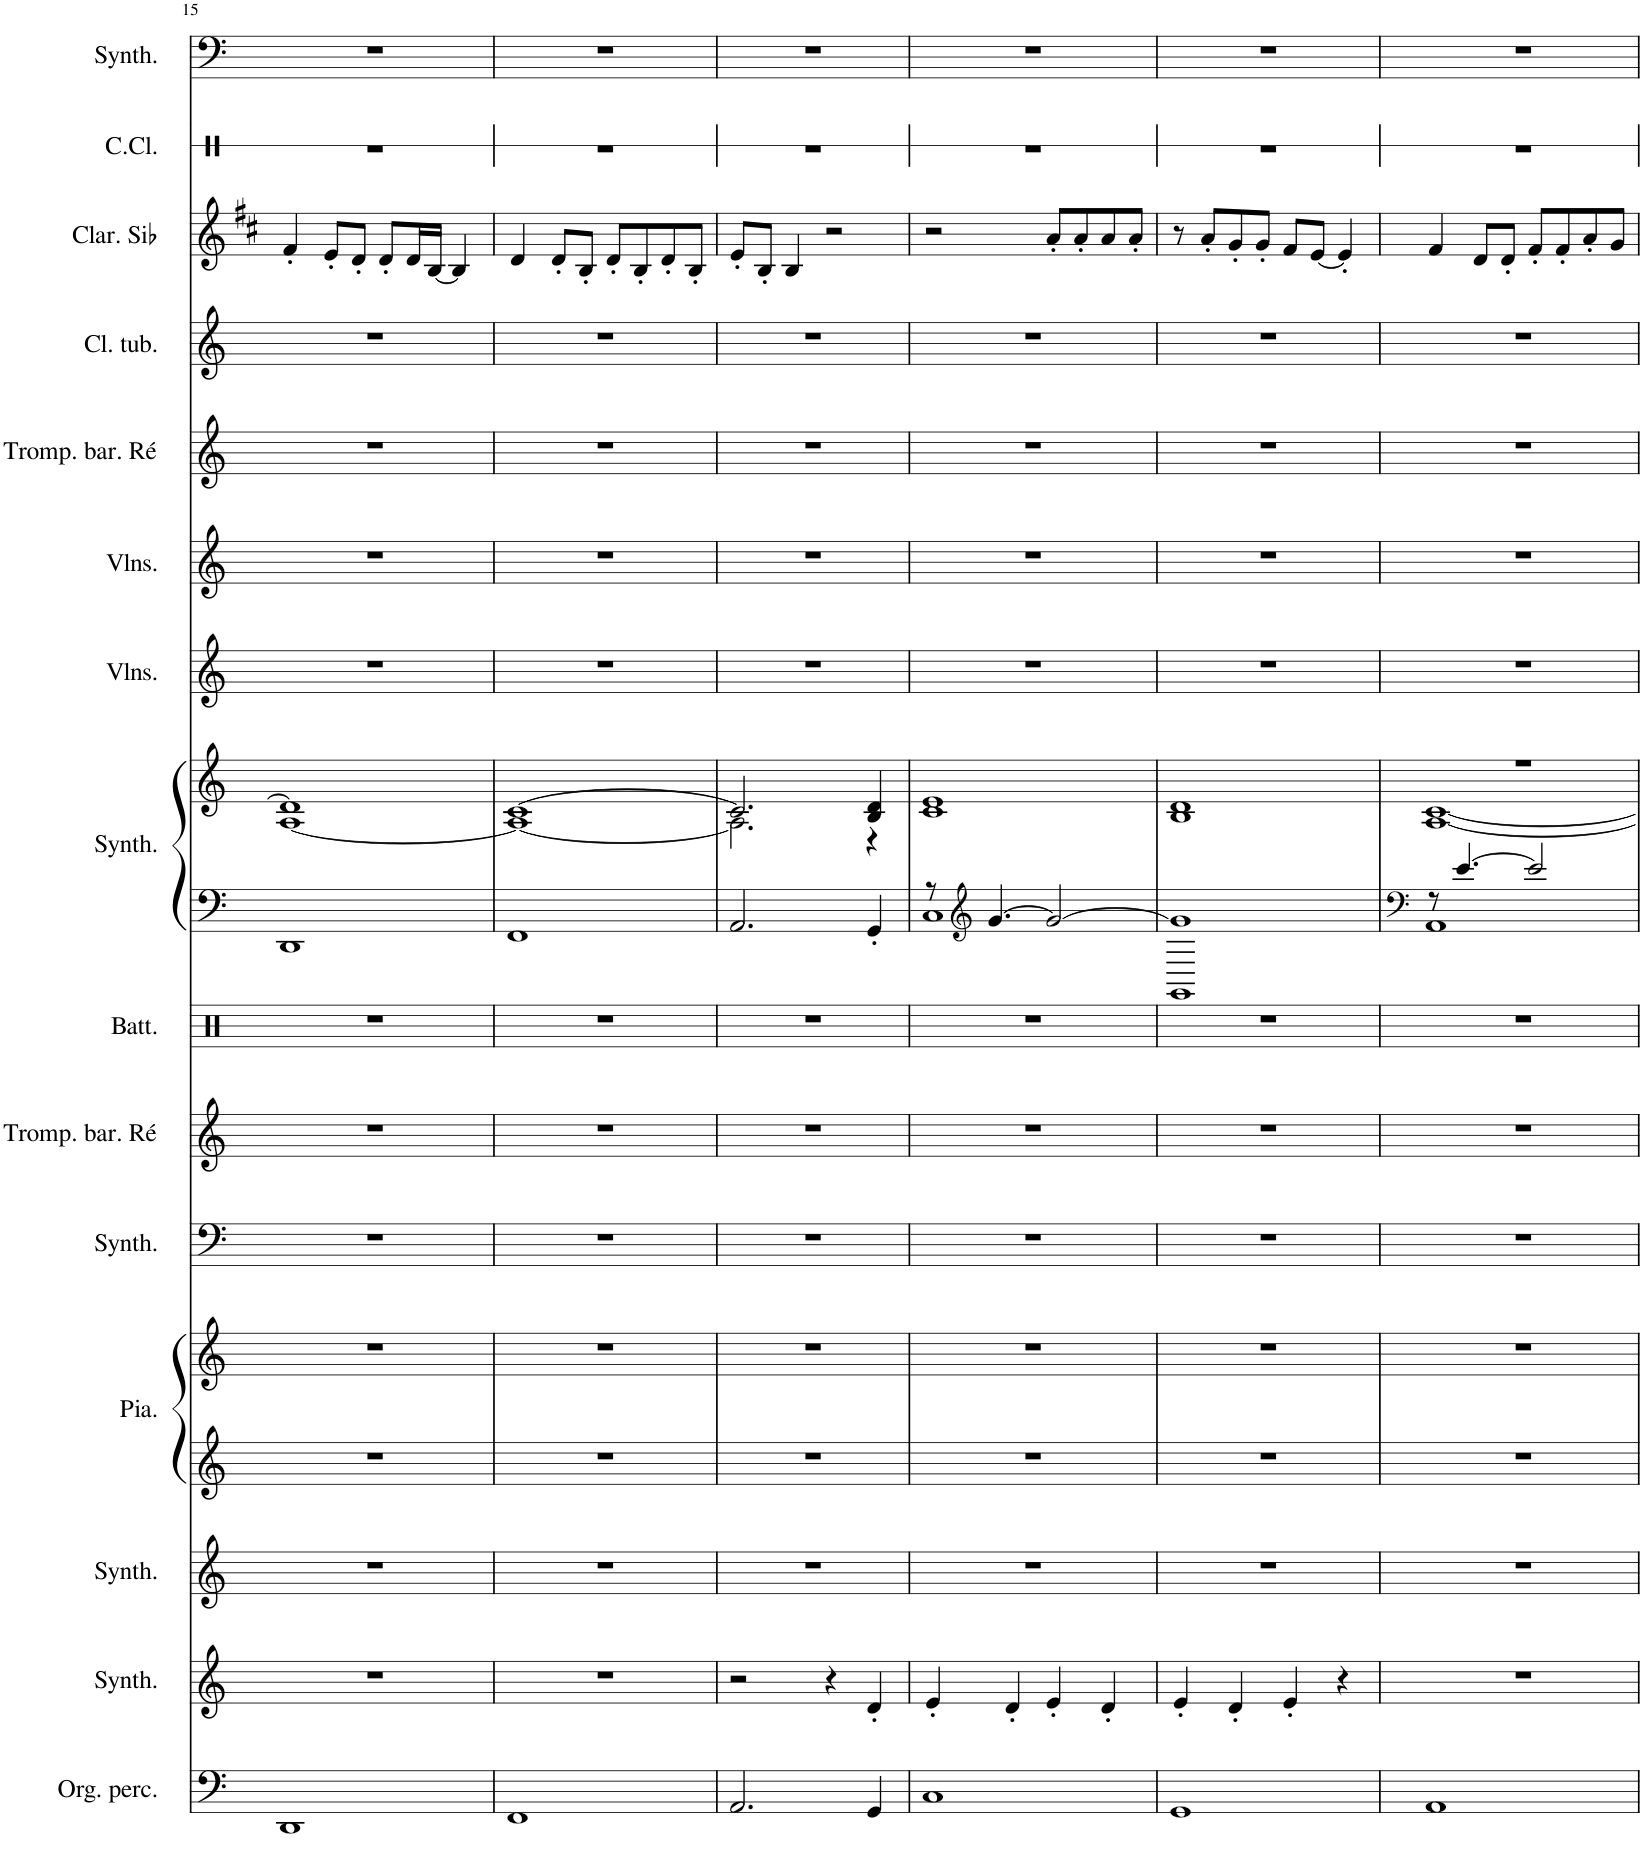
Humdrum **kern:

**kern	**kern	**kern	**kern	**kern	**kern	**kern	**kern	**kern	**kern	**kern	**kern	**kern	**kern	**kern	**kern	**kern
*part15	*part14	*part13	*part12	*part12	*part11	*part10	*part9	*part8	*part8	*part7	*part6	*part5	*part4	*part3	*part2	*part1
*staff17	*staff16	*staff15	*staff14	*staff13	*staff12	*staff11	*staff10	*staff9	*staff8	*staff7	*staff6	*staff5	*staff4	*staff3	*staff2	*staff1
*I"Orgue percussif	*I"Synthétiseur Pad	*I"Synthétiseur d'effets	*I"Piano	*	*I"Synthétiseur Pad	*I"Trompette baroque en Ré	*I"Batterie	*I"Synthétiseur Pad	*	*I"Violons	*I"Violons	*I"Trompette baroque en Ré	*I"Cloches tubulaires	*I"Clarinette en Sib	*I"Caisse claire	*I"Synthétiseur de basses
*I'Org. perc.	*I'Synth.	*I'Synth.	*I'Pia.	*	*I'Synth.	*I'Tromp. bar. Ré	*I'Batt.	*I'Synth.	*	*I'Vlns.	*I'Vlns.	*I'Tromp. bar. Ré	*I'Cl. tub.	*I'Clar. Sib	*I'C.Cl.	*I'Synth.
!!LO:PB:g=z
*clefF4	*clefG2	*clefG2	*clefG2	*clefG2	*clefF4	*clefG2	*clefX	*clefF4	*clefG2	*clefG2	*clefG2	*clefG2	*clefG2	*clefG2	*clefX	*clefF4
*	*	*	*	*	*	*Trd-1c-2	*	*	*	*	*	*Trd-1c-2	*	*Trd1c2	*	*
*k[]	*k[]	*k[]	*k[]	*k[]	*k[]	*k[]	*k[]	*k[]	*k[]	*k[]	*k[]	*k[]	*k[]	*k[f#c#]	*k[]	*k[]
*M4/4	*M4/4	*M4/4	*M4/4	*M4/4	*M4/4	*M4/4	*M4/4	*M4/4	*M4/4	*M4/4	*M4/4	*M4/4	*M4/4	*M4/4	*M4/4	*M4/4
=15	=15	=15	=15	=15	=15	=15	=15	=15	=15	=15	=15	=15	=15	=15	=15	=15
*	*	*	*	*	*	*	*	*	*^	*	*	*	*	*	*	*
1DD	1r	1r	1r	1r	1r	1r	1r	1DD	1d]	[1A	1r	1r	1r	1r	4f#'/	1r	1r
.	.	.	.	.	.	.	.	.	.	.	.	.	.	.	8e'/L	.	.
.	.	.	.	.	.	.	.	.	.	.	.	.	.	.	8d'/J	.	.
.	.	.	.	.	.	.	.	.	.	.	.	.	.	.	8d'/L	.	.
.	.	.	.	.	.	.	.	.	.	.	.	.	.	.	16d/L	.	.
.	.	.	.	.	.	.	.	.	.	.	.	.	.	.	[16B/JJ	.	.
.	.	.	.	.	.	.	.	.	.	.	.	.	.	.	4B/]	.	.
=16	=16	=16	=16	=16	=16	=16	=16	=16	=16	=16	=16	=16	=16	=16	=16	=16	=16
1FF	1r	1r	1r	1r	1r	1r	1r	1FF	[1c	1A_	1r	1r	1r	1r	4d/	1r	1r
.	.	.	.	.	.	.	.	.	.	.	.	.	.	.	8d'/L	.	.
.	.	.	.	.	.	.	.	.	.	.	.	.	.	.	8B'/J	.	.
.	.	.	.	.	.	.	.	.	.	.	.	.	.	.	8d'/L	.	.
.	.	.	.	.	.	.	.	.	.	.	.	.	.	.	8B'/	.	.
.	.	.	.	.	.	.	.	.	.	.	.	.	.	.	8d'/	.	.
.	.	.	.	.	.	.	.	.	.	.	.	.	.	.	8B'/J	.	.
=17	=17	=17	=17	=17	=17	=17	=17	=17	=17	=17	=17	=17	=17	=17	=17	=17	=17
2.AA/	2r	1r	1r	1r	1r	1r	1r	2.AA/	2.c/]	2.A\]	1r	1r	1r	1r	8e'/L	1r	1r
.	.	.	.	.	.	.	.	.	.	.	.	.	.	.	8B'/J	.	.
.	.	.	.	.	.	.	.	.	.	.	.	.	.	.	4B/	.	.
.	4r	.	.	.	.	.	.	.	.	.	.	.	.	.	2r	.	.
4GG/	4d'/	.	.	.	.	.	.	4GG'/	4B/ 4d/	4r	.	.	.	.	.	.	.
*	*	*	*	*	*	*	*	*	*v	*v	*	*	*	*	*	*	*
=18	=18	=18	=18	=18	=18	=18	=18	=18	=18	=18	=18	=18	=18	=18	=18	=18
*	*	*	*	*	*	*	*	*^	*	*	*	*	*	*	*	*
1C	4e'/	1r	1r	1r	1r	1r	1r	8r	1C	1c 1e	1r	1r	1r	1r	2r	1r	1r
*	*	*	*	*	*	*	*	*clefG2	*	*	*	*	*	*	*	*	*
.	.	.	.	.	.	.	.	[4.g/	.	.	.	.	.	.	.	.	.
.	4d'/	.	.	.	.	.	.	.	.	.	.	.	.	.	.	.	.
.	4e'/	.	.	.	.	.	.	2g/_	.	.	.	.	.	.	8a'/L	.	.
.	.	.	.	.	.	.	.	.	.	.	.	.	.	.	8a'/	.	.
.	4d'/	.	.	.	.	.	.	.	.	.	.	.	.	.	8a/	.	.
.	.	.	.	.	.	.	.	.	.	.	.	.	.	.	8a'/J	.	.
*	*	*	*	*	*	*	*	*v	*v	*	*	*	*	*	*	*	*
=19	=19	=19	=19	=19	=19	=19	=19	=19	=19	=19	=19	=19	=19	=19	=19	=19
1GG	4e'/	1r	1r	1r	1r	1r	1r	1GG 1g]	1B 1d	1r	1r	1r	1r	8r	1r	1r
.	.	.	.	.	.	.	.	.	.	.	.	.	.	8a'/L	.	.
.	4d'/	.	.	.	.	.	.	.	.	.	.	.	.	8g'/	.	.
.	.	.	.	.	.	.	.	.	.	.	.	.	.	8g'/J	.	.
.	4e'/	.	.	.	.	.	.	.	.	.	.	.	.	8f#/L	.	.
.	.	.	.	.	.	.	.	.	.	.	.	.	.	[8e/J	.	.
.	4r	.	.	.	.	.	.	.	.	.	.	.	.	4e'/]	.	.
=20	=20	=20	=20	=20	=20	=20	=20	=20	=20	=20	=20	=20	=20	=20	=20	=20
*	*	*	*	*	*	*	*	*clefF4	*	*	*	*	*	*	*	*
*	*	*	*	*	*	*	*	*^	*^	*	*	*	*	*	*	*
1AA	1r	1r	1r	1r	1r	1r	1r	8r	1AA	1r	[1A [1c	1r	1r	1r	1r	4f#/	1r	1r
.	.	.	.	.	.	.	.	[4.e/	.	.	.	.	.	.	.	.	.	.
.	.	.	.	.	.	.	.	.	.	.	.	.	.	.	.	8d/L	.	.
.	.	.	.	.	.	.	.	.	.	.	.	.	.	.	.	8d'/J	.	.
.	.	.	.	.	.	.	.	2e/]	.	.	.	.	.	.	.	8f#'/L	.	.
.	.	.	.	.	.	.	.	.	.	.	.	.	.	.	.	8f#'/	.	.
.	.	.	.	.	.	.	.	.	.	.	.	.	.	.	.	8a'/	.	.
.	.	.	.	.	.	.	.	.	.	.	.	.	.	.	.	8g/J	.	.
*	*	*	*	*	*	*	*	*v	*v	*	*	*	*	*	*	*	*	*
*	*	*	*	*	*	*	*	*	*v	*v	*	*	*	*	*	*	*
=	=	=	=	=	=	=	=	=	=	=	=	=	=	=	=	=
*-	*-	*-	*-	*-	*-	*-	*-	*-	*-	*-	*-	*-	*-	*-	*-	*-
